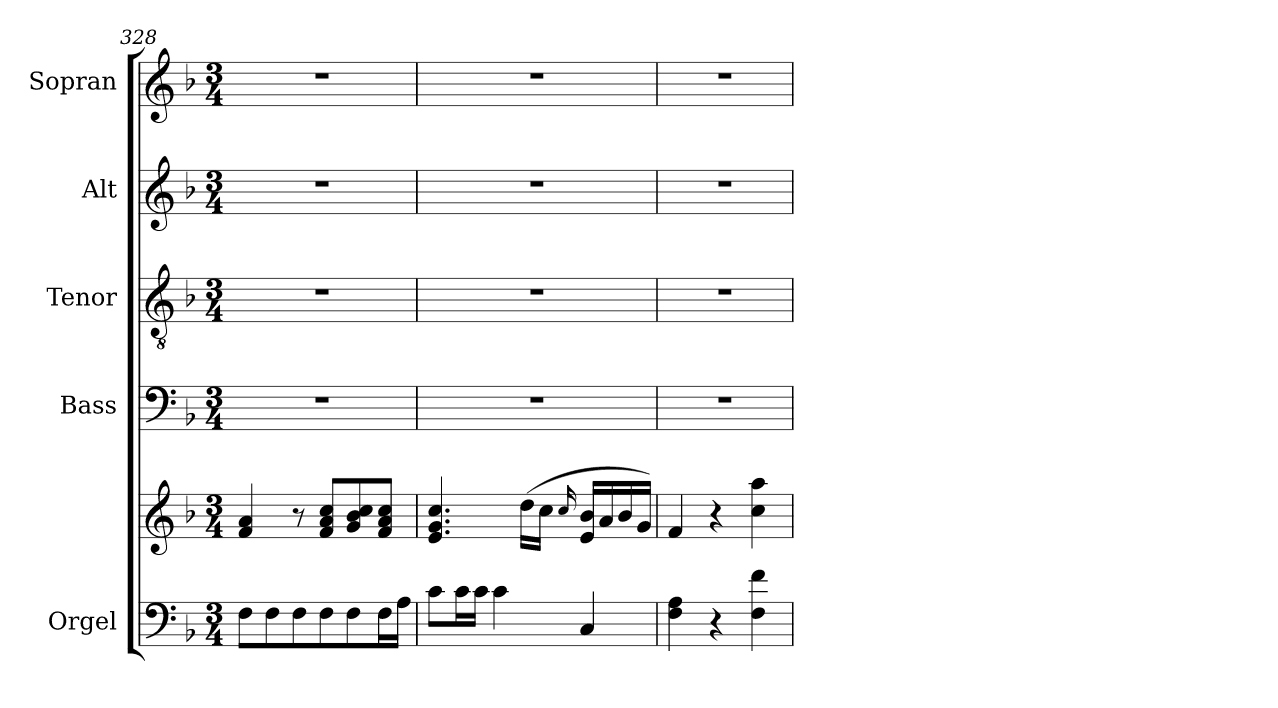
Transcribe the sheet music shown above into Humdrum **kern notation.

**kern	**kern	**kern	**kern	**kern	**kern
*part5	*part5	*part4	*part3	*part2	*part1
*staff6	*staff5	*staff4	*staff3	*staff2	*staff1
*I"Orgel	*	*I"Bass	*I"Tenor	*I"Alt	*I"Sopran
*I'Org.	*	*I'B.	*I'T.	*I'A.	*I'S.
*clefF4	*clefG2	*clefF4	*clefGv2	*clefG2	*clefG2
*k[b-]	*k[b-]	*k[b-]	*k[b-]	*k[b-]	*k[b-]
*F:	*F:	*F:	*F:	*F:	*F:
*M3/4	*M3/4	*M3/4	*M3/4	*M3/4	*M3/4
=328	=328	=328	=328	=328	=328
8F\L	4f/ 4a/	2.r	2.r	2.r	2.r
8F\	.	.	.	.	.
8F\	8r	.	.	.	.
8F\	8f/ 8a/ 8cc/L	.	.	.	.
8F\	8g/ 8b-/ 8cc/	.	.	.	.
16F\L	8f/ 8a/ 8cc/J	.	.	.	.
16A\JJ	.	.	.	.	.
=329	=329	=329	=329	=329	=329
8c\L	4.e/ 4.g/ 4.cc/	2.r	2.r	2.r	2.r
16c\L	.	.	.	.	.
16c\JJ	.	.	.	.	.
4c\	.	.	.	.	.
.	(>16dd\LL	.	.	.	.
.	16cc\JJ	.	.	.	.
.	16qqcc/	.	.	.	.
4C/	16e/ 16b-/LL	.	.	.	.
.	16a/	.	.	.	.
.	16b-/	.	.	.	.
.	16g/JJ)	.	.	.	.
=330	=330	=330	=330	=330	=330
4F\ 4A\	4f/	2.r	2.r	2.r	2.r
4r	4r	.	.	.	.
4F\ 4f\	4cc\ 4aa\	.	.	.	.
=	=	=	=	=	=
*-	*-	*-	*-	*-	*-
